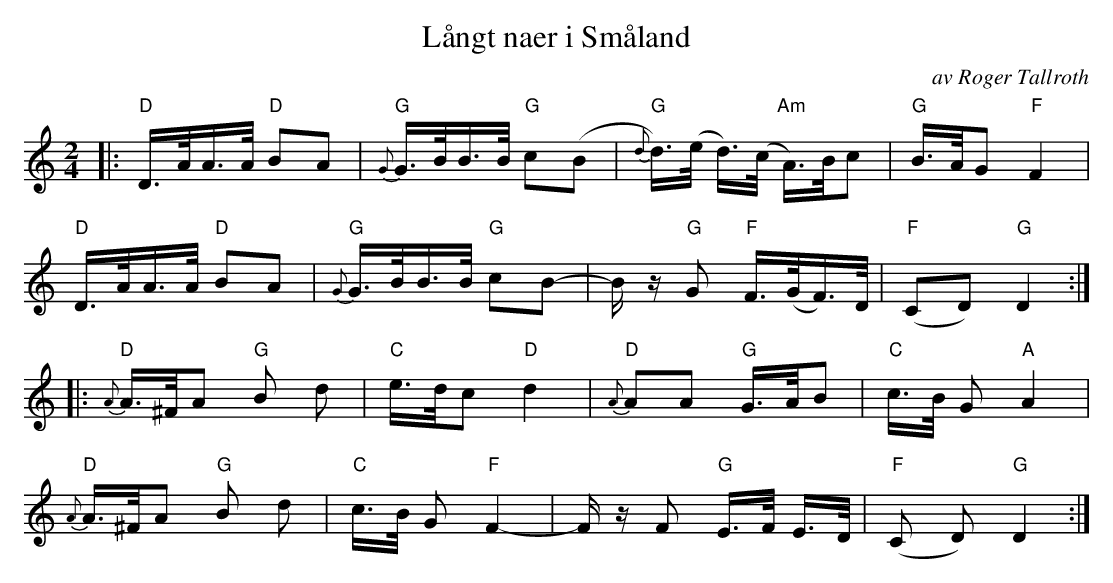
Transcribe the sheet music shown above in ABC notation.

X:1
T: L\aangt naer i Sm\aaland
C: av Roger Tallroth
M: 2/4
L: 1/16
K: Gmix
|: "D"D>AA>A "D"B2A2 | "G"{G}G>BB>B "G"c2(B2 | "G"{d}d3/)(e/ d3/)(c/ "Am"A3/)B/c2 | "G"B>AG2 "F"F4 |
   "D"D>AA>A "D"B2A2 | "G"{G}G>BB>B "G"c2B2- | Bz "G"G2 "F"F3/(G/F3/)D/ | ("F"C2D2) "G"D4 :|
|: "D"{A}A>^FA2 "G"B2 d2 | "C"e>dc2 "D"d4 | "D"{A}A2A2 "G"G>AB2 | "C"c>B G2 "A"A4 |
   "D"{A}A>^FA2 "G"B2 d2 | "C"c>B G2 "F"F4- | Fz F2 "G"E3/F/ E3/D/ | ("F"C2 D2) "G"D4 :|
